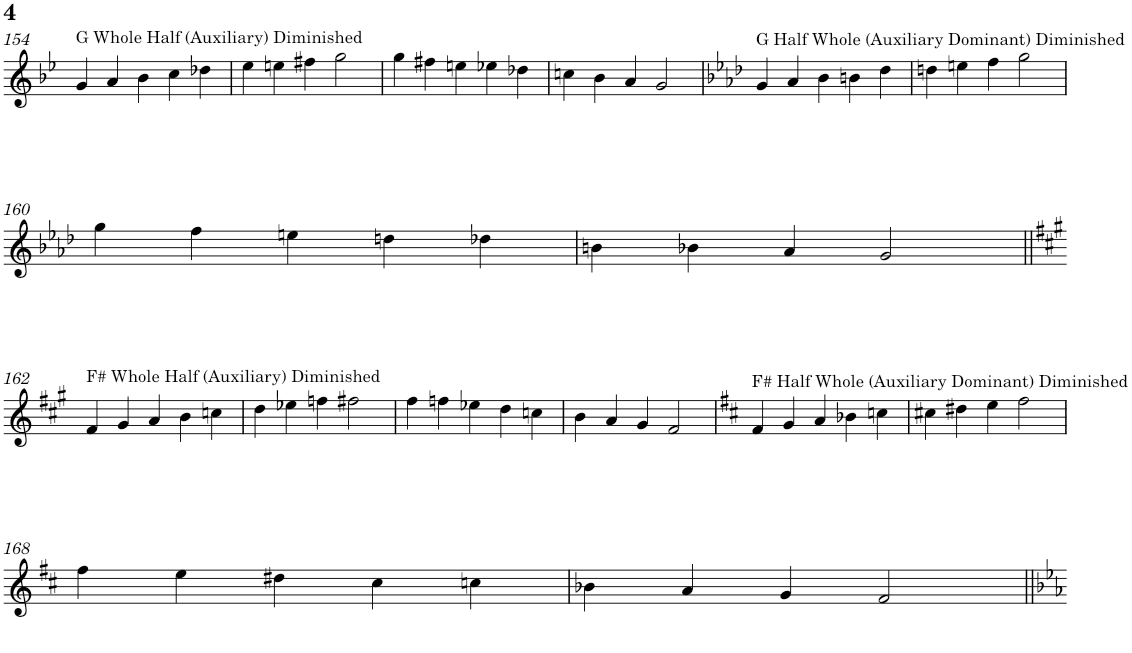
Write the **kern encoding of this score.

**kern
*part1
*staff1
*I"Alto Saxophone
*I'A. Sax.
!!LO:PB:g=z
*clefG2
*Trd5c9
*k[b-e-]
*M5/4
=154
!LO:TX:a:t=G Whole Half (Auxiliary) Diminished
4g/
4a/
4b-\
4cc\
4dd-X\
=155
4ee-\
4een\
4ff#X\
2gg\
=156
4gg\
4ff#X\
4een\
4ee-X\
4dd-X\
=157
4ccn\
4b-\
4a/
2g/
=158
*k[b-e-a-d-]
!LO:TX:a:t=G Half Whole (Auxiliary Dominant) Diminished
4g/
4a-/
4b-\
4bn\
4dd-\
=159
4ddn\
4een\
4ff\
2gg\
!!LO:LB:g=z
=160
4gg\
4ff\
4een\
4ddn\
4dd-X\
=161
4bn\
4b-X\
4a-/
2g/
!!LO:LB:g=z
=162||
*k[f#c#g#]
!LO:TX:a:t=F# Whole Half (Auxiliary) Diminished
4f#/
4g#/
4a/
4b\
4ccn\
=163
4dd\
4ee-X\
4ffn\
2ff#X\
=164
4ff#\
4ffn\
4ee-X\
4dd\
4ccn\
=165
4b\
4a/
4g#/
2f#/
=166
*k[f#c#]
!LO:TX:a:t=F# Half Whole (Auxiliary Dominant) Diminished
4f#/
4g/
4a/
4b-X\
4ccn\
=167
4cc#X\
4dd#X\
4ee\
2ff#\
!!LO:LB:g=z
=168
4ff#\
4ee\
4dd#X\
4cc#\
4ccn\
=169
4b-X\
4a/
4g/
2f#/
=||
*-
